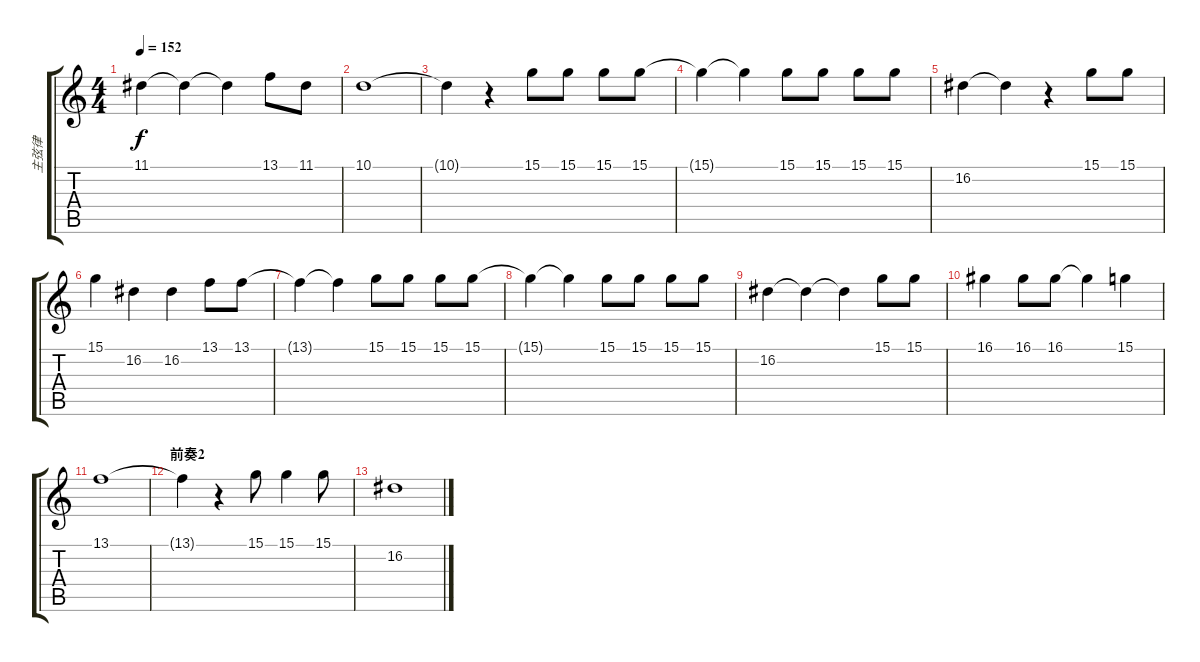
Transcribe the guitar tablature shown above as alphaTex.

\track ("主弦律" "主弦律") {instrument synthvoice}
\staff {score tabs}
\tuning (E4 B3 G3 D3 A2 E2) {hide}
\ts (4 4)
\tempo 152
\clef g2
\ks c
11.1.4{dy f} 11.1{t}.4 11.1{t}.4 13.1.8 11.1.8 |
10.1.1 |
10.1{t}.4 r.4 15.1.8 15.1.8 15.1.8 15.1.8 |
15.1{t}.4 15.1{t}.4 15.1.8 15.1.8 15.1.8 15.1.8 |
16.2.4 16.2{t}.4 r.4 15.1.8 15.1.8 |
15.1.4 16.2.4 16.2.4 13.1.8 13.1.8 |
13.1{t}.4 13.1{t}.4 15.1.8 15.1.8 15.1.8 15.1.8 |
15.1{t}.4 15.1{t}.4 15.1.8 15.1.8 15.1.8 15.1.8 |
16.2.4 16.2{t}.4 16.2{t}.4 15.1.8 15.1.8 |
16.1.4 16.1.8 16.1.8 16.1{t}.4 15.1.4 |
13.1.1 |
\section ("" "前奏2")
13.1{t}.4 r.4 15.1.8 15.1.4 15.1.8 |
16.2.1
